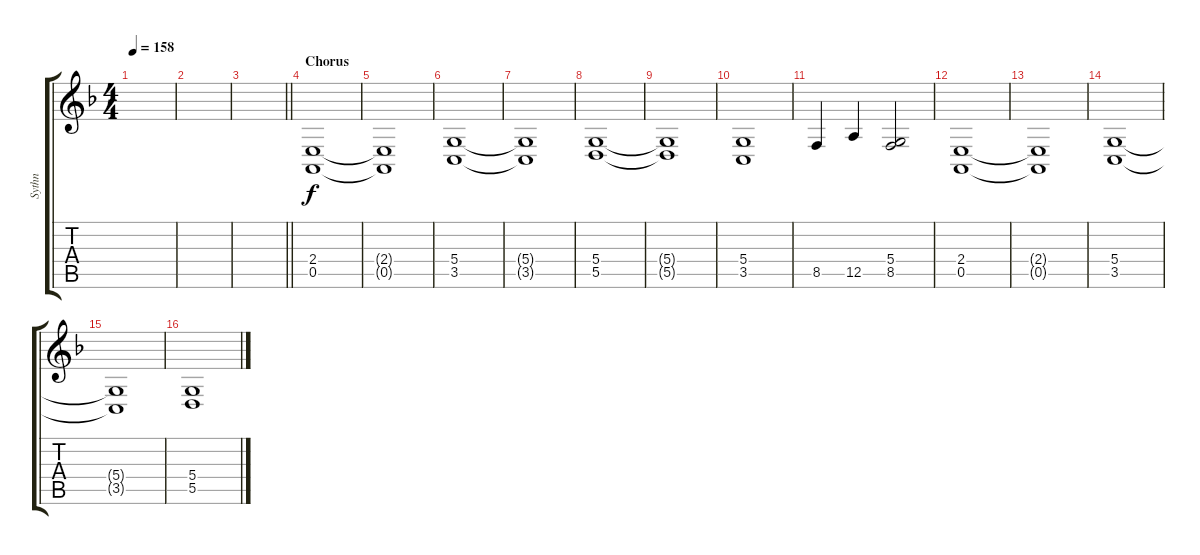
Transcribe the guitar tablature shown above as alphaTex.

\track ("Sythn" "Sythn") {instrument pad2warm}
\staff {score tabs}
\tuning (E4 B3 G3 D3 A2 D2) {hide}
\ts (4 4)
\tempo 158
\clef g2
\ks f
|
|
\barLineRight lightlight
|
\section ("" "Chorus")
(2.4 0.5).1 |
(2.4{t} 0.5{t}).1 |
(5.4 3.5).1 |
(5.4{t} 3.5{t}).1 |
(5.4 5.5).1 |
(5.4{t} 5.5{t}).1 |
(5.4 3.5).1 |
8.5.4 12.5.4 (5.4 8.5).2 |
(2.4 0.5).1 |
(2.4{t} 0.5{t}).1 |
(5.4 3.5).1 |
(5.4{t} 3.5{t}).1 |
(5.4 5.5).1
